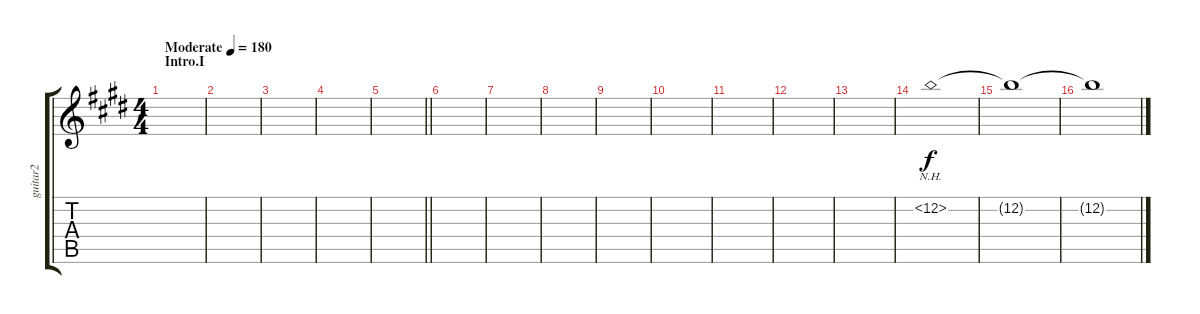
\track ("guitar2" "guitar2") {instrument overdrivenguitar}
\staff {score tabs}
\tuning (E4 B3 G3 D3 A2 E2) {hide}
\ts (4 4)
\section ("" "Intro.I")
\tempo (180 "Moderate")
\clef g2
\ks e
|
|
|
|
\barLineRight lightlight
|
|
|
|
|
|
|
|
|
12.2{nh}.1{volume 14} |
12.2{t}.1 |
12.2{t}.1
